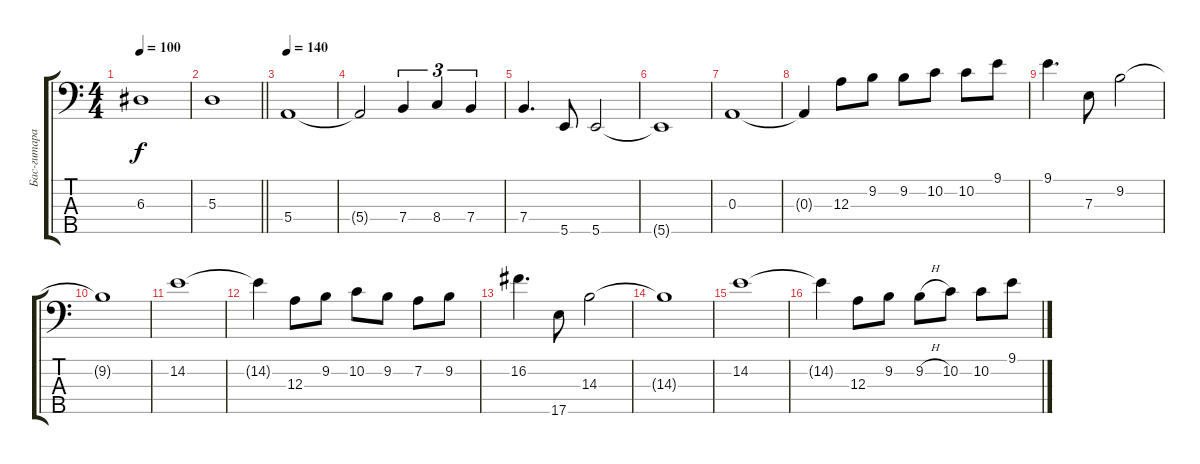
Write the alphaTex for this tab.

\track ("Бас-гитара (Вортекс)" "Бас-гитара") {instrument electricbassfinger}
\staff {score tabs}
\tuning (G2 D2 A1 E1 B0) {hide}
\ts (4 4)
\tempo 100
\clef f4
\ks c
6.3.1{dy f} |
\barLineRight lightlight
5.3.1 |
\tempo 140
5.4.1 |
5.4{t}.2 7.4.4{tu (3 2)} 8.4.4{tu (3 2)} 7.4.4{tu (3 2)} |
7.4.4{d} 5.5.8 5.5.2 |
5.5{t}.1 |
0.3.1 |
0.3{t}.4 12.3.8 9.2.8 9.2.8 10.2.8 10.2.8 9.1.8 |
9.1.4{d} 7.3.8 9.2.2 |
9.2{t}.1 |
14.2.1 |
14.2{t}.4 12.3.8 9.2.8 10.2.8 9.2.8 7.2.8 9.2.8 |
16.2.4{d} 17.5.8 14.3.2 |
14.3{t}.1 |
14.2.1 |
14.2{t}.4 12.3.8 9.2.8 9.2{h}.8 10.2.8 10.2.8 9.1.8
